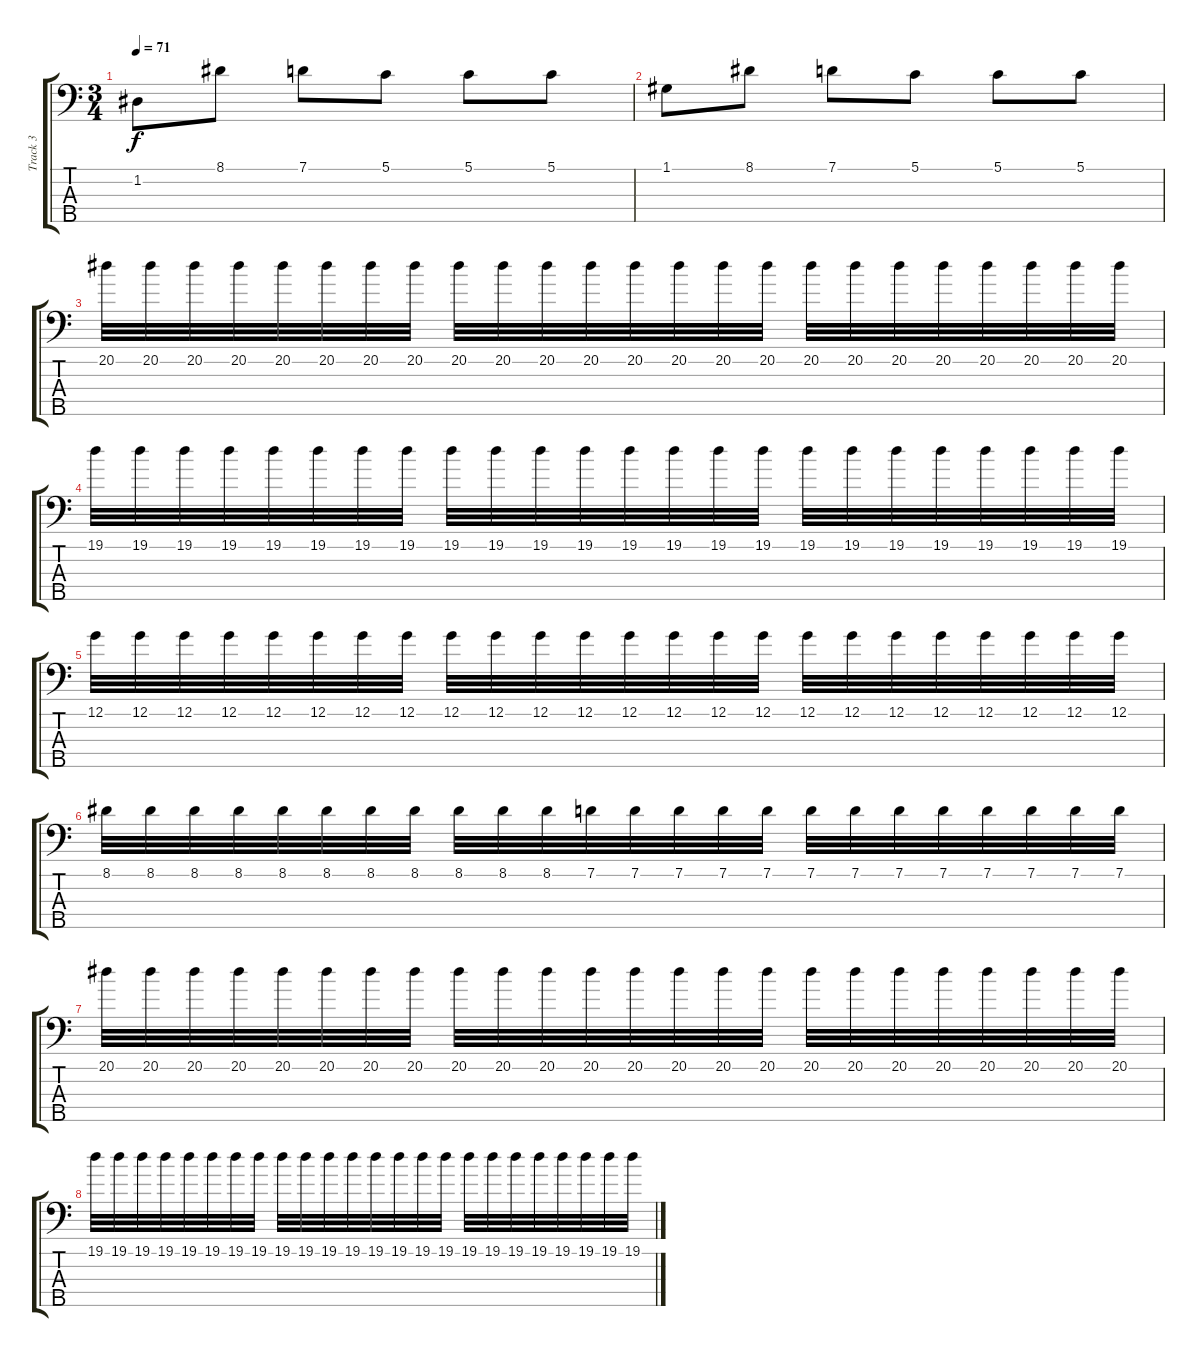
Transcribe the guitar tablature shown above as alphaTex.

\track ("Track 3" "Track 3") {instrument overdrivenguitar}
\staff {score tabs}
\tuning (G2 D2 A1 E1 B0) {hide}
\ts (3 4)
\tempo 71
\clef f4
\ks c
1.2.8{dy f} 8.1.8 7.1.8 5.1.8 5.1.8 5.1.8 |
1.1.8 8.1.8 7.1.8 5.1.8 5.1.8 5.1.8 |
20.1.32 20.1.32 20.1.32 20.1.32 20.1.32 20.1.32 20.1.32 20.1.32 20.1.32 20.1.32 20.1.32 20.1.32 20.1.32 20.1.32 20.1.32 20.1.32 20.1.32 20.1.32 20.1.32 20.1.32 20.1.32 20.1.32 20.1.32 20.1.32 |
19.1.32 19.1.32 19.1.32 19.1.32 19.1.32 19.1.32 19.1.32 19.1.32 19.1.32 19.1.32 19.1.32 19.1.32 19.1.32 19.1.32 19.1.32 19.1.32 19.1.32 19.1.32 19.1.32 19.1.32 19.1.32 19.1.32 19.1.32 19.1.32 |
12.1.32 12.1.32 12.1.32 12.1.32 12.1.32 12.1.32 12.1.32 12.1.32 12.1.32 12.1.32 12.1.32 12.1.32 12.1.32 12.1.32 12.1.32 12.1.32 12.1.32 12.1.32 12.1.32 12.1.32 12.1.32 12.1.32 12.1.32 12.1.32 |
8.1.32 8.1.32 8.1.32 8.1.32 8.1.32 8.1.32 8.1.32 8.1.32 8.1.32 8.1.32 8.1.32 7.1.32 7.1.32 7.1.32 7.1.32 7.1.32 7.1.32 7.1.32 7.1.32 7.1.32 7.1.32 7.1.32 7.1.32 7.1.32 |
20.1.32 20.1.32 20.1.32 20.1.32 20.1.32 20.1.32 20.1.32 20.1.32 20.1.32 20.1.32 20.1.32 20.1.32 20.1.32 20.1.32 20.1.32 20.1.32 20.1.32 20.1.32 20.1.32 20.1.32 20.1.32 20.1.32 20.1.32 20.1.32 |
19.1.32 19.1.32 19.1.32 19.1.32 19.1.32 19.1.32 19.1.32 19.1.32 19.1.32 19.1.32 19.1.32 19.1.32 19.1.32 19.1.32 19.1.32 19.1.32 19.1.32 19.1.32 19.1.32 19.1.32 19.1.32 19.1.32 19.1.32 19.1.32
